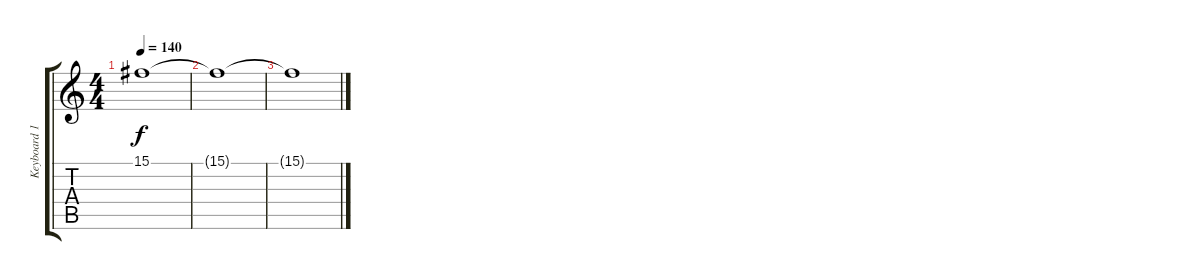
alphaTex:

\track ("Keyboard 1" "Keyboard 1") {instrument choiraahs}
\staff {score tabs}
\tuning (Eb4 Bb3 Gb3 Db3 Ab2 Eb2) {hide}
\ts (4 4)
\tempo 140
\clef g2
\ks c
15.1{t}.1{dy f} |
15.1{t}.1 |
15.1{t}.1
